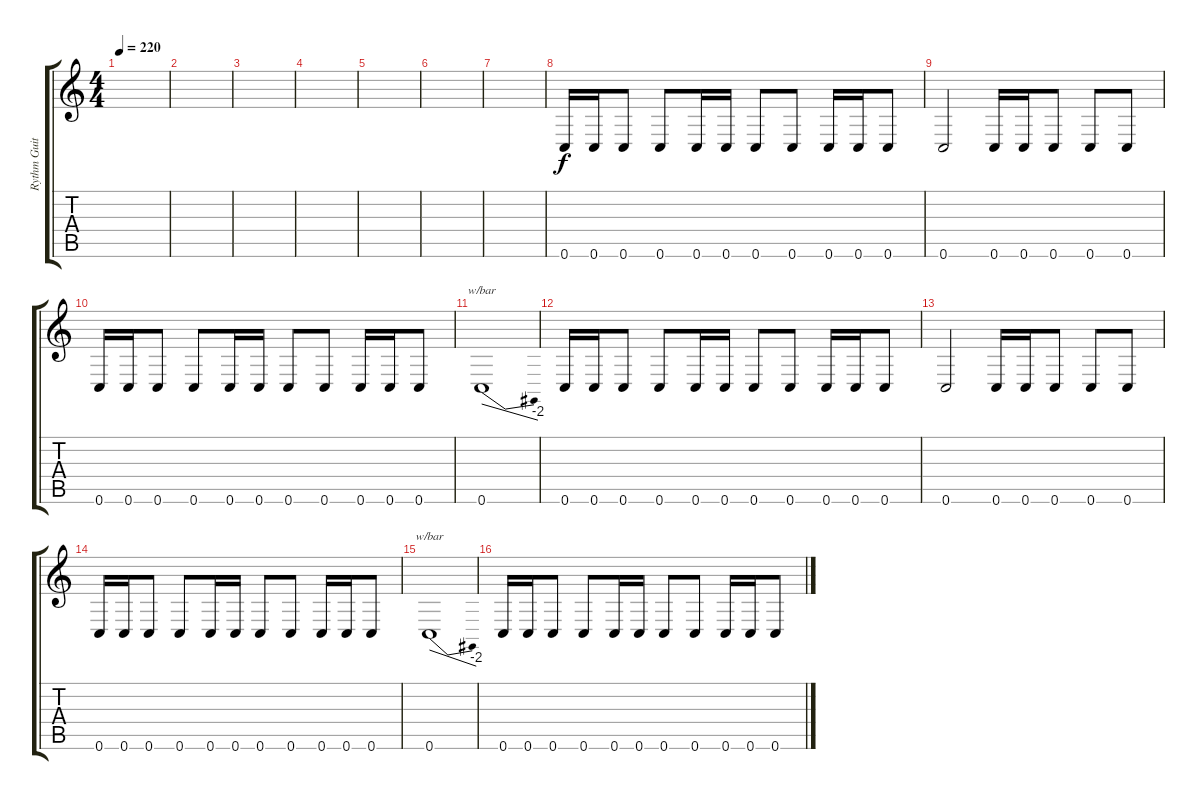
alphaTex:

\track ("Rythm Guitar #1" "Rythm Guit") {instrument distortionguitar}
\staff {score tabs}
\tuning (D4 A3 F3 C3 G2 C2) {hide}
\ts (4 4)
\tempo 220
\clef g2
\ks c
|
|
|
|
|
|
|
0.6.16 0.6.16 0.6.8 0.6.8 0.6.16 0.6.16 0.6.8 0.6.8 0.6.16 0.6.16 0.6.8 |
0.6.2 0.6.16 0.6.16 0.6.8 0.6.8 0.6.8 |
0.6.16 0.6.16 0.6.8 0.6.8 0.6.16 0.6.16 0.6.8 0.6.8 0.6.16 0.6.16 0.6.8 |
0.6.1{tbe (dive default 0 0 60 -8)} |
0.6.16 0.6.16 0.6.8 0.6.8 0.6.16 0.6.16 0.6.8 0.6.8 0.6.16 0.6.16 0.6.8 |
0.6.2 0.6.16 0.6.16 0.6.8 0.6.8 0.6.8 |
0.6.16 0.6.16 0.6.8 0.6.8 0.6.16 0.6.16 0.6.8 0.6.8 0.6.16 0.6.16 0.6.8 |
0.6.1{tbe (dive default 0 0 60 -8)} |
0.6.16 0.6.16 0.6.8 0.6.8 0.6.16 0.6.16 0.6.8 0.6.8 0.6.16 0.6.16 0.6.8
